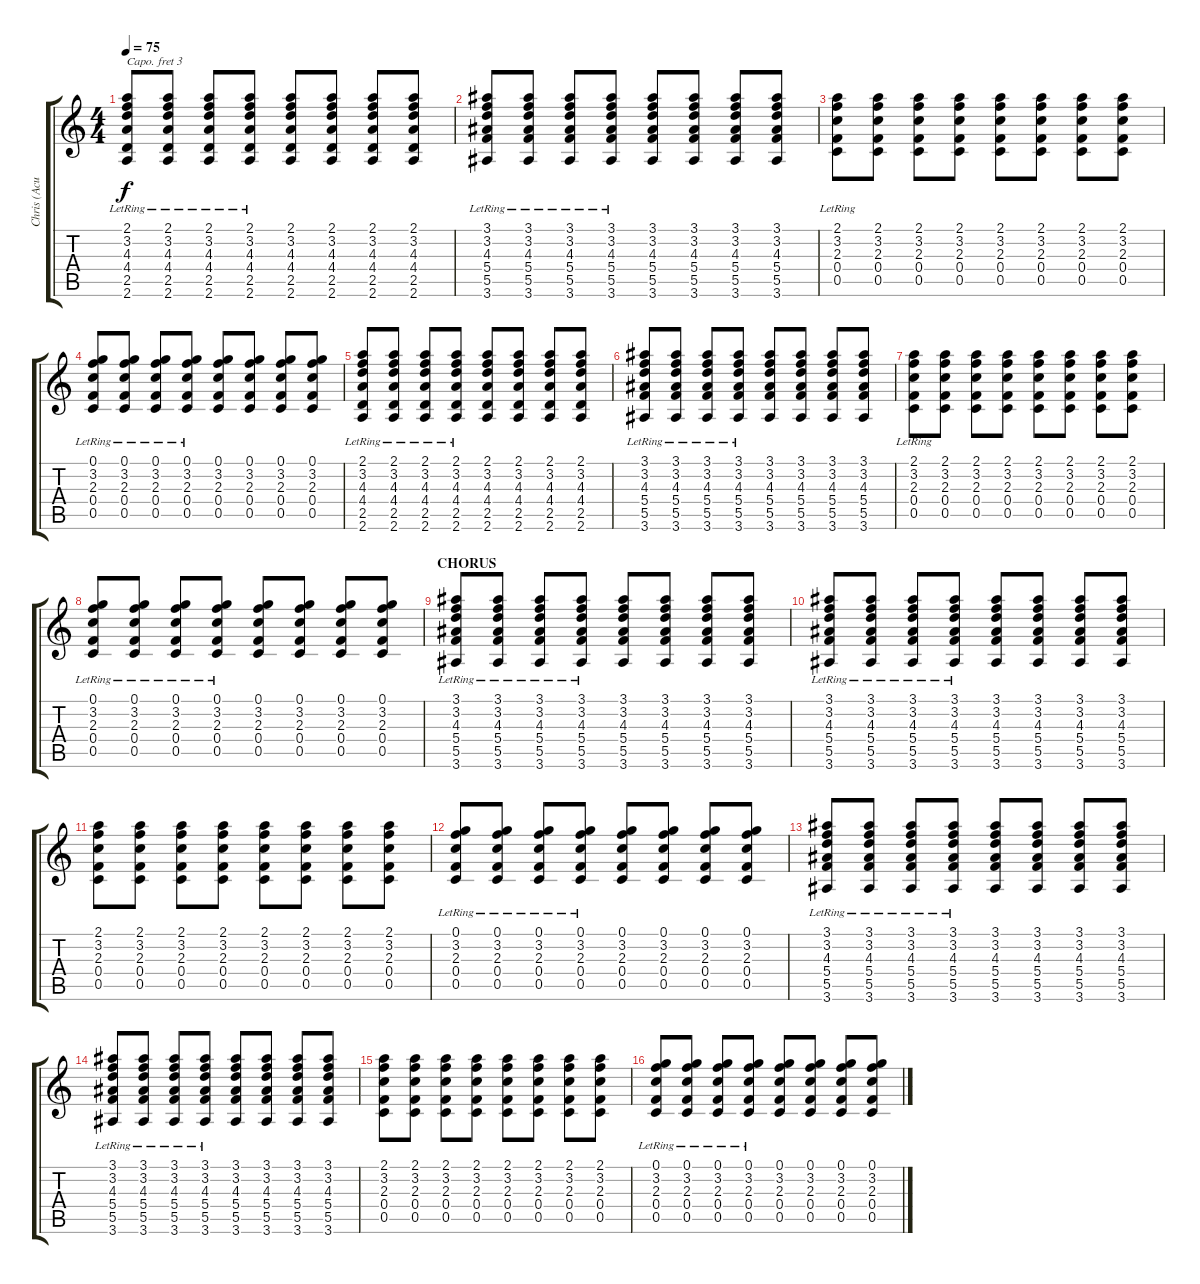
\track ("Chris (Acustica)" "Chris (Acu") {instrument acousticguitarnylon}
\staff {score tabs}
\capo 3
\tuning (E4 B3 G3 D3 A2 E2) {hide}
\ts (4 4)
\tempo 75
\clef g2
\ks c
(2.1{lr} 3.2{lr} 4.3{lr} 4.4{lr} 2.5{lr} 2.6).8{dy f} (2.1{lr} 3.2{lr} 4.3{lr} 4.4{lr} 2.5{lr} 2.6).8 (2.1{lr} 3.2{lr} 4.3{lr} 4.4{lr} 2.5{lr} 2.6).8 (2.1{lr} 3.2{lr} 4.3{lr} 4.4{lr} 2.5{lr} 2.6).8 (2.1 3.2 4.3 4.4 2.5 2.6).8 (2.1 3.2 4.3 4.4 2.5 2.6).8 (2.1 3.2 4.3 4.4 2.5 2.6).8 (2.1 3.2 4.3 4.4 2.5 2.6).8 |
(3.1{lr} 3.2{lr} 4.3{lr} 5.4{lr} 5.5{lr} 3.6{lr}).8 (3.1{lr} 3.2{lr} 4.3{lr} 5.4{lr} 5.5{lr} 3.6{lr}).8 (3.1{lr} 3.2{lr} 4.3{lr} 5.4{lr} 5.5{lr} 3.6{lr}).8 (3.1{lr} 3.2{lr} 4.3{lr} 5.4{lr} 5.5{lr} 3.6{lr}).8 (3.1 3.2 4.3 5.4 5.5 3.6).8 (3.1 3.2 4.3 5.4 5.5 3.6).8 (3.1 3.2 4.3 5.4 5.5 3.6).8 (3.1 3.2 4.3 5.4 5.5 3.6).8 |
(2.1 3.2{lr} 2.3{lr} 0.4{lr} 0.5{lr}).8 (2.1 3.2 2.3 0.4 0.5).8 (2.1 3.2 2.3 0.4 0.5).8 (2.1 3.2 2.3 0.4 0.5).8 (2.1 3.2 2.3 0.4 0.5).8 (2.1 3.2 2.3 0.4 0.5).8 (2.1 3.2 2.3 0.4 0.5).8 (2.1 3.2 2.3 0.4 0.5).8 |
(0.1 3.2{lr} 2.3{lr} 0.4{lr} 0.5{lr}).8 (0.1 3.2{lr} 2.3{lr} 0.4{lr} 0.5{lr}).8 (0.1 3.2{lr} 2.3{lr} 0.4{lr} 0.5{lr}).8 (0.1 3.2{lr} 2.3{lr} 0.4{lr} 0.5{lr}).8 (0.1 3.2 2.3 0.4 0.5).8 (0.1 3.2 2.3 0.4 0.5).8 (0.1 3.2 2.3 0.4 0.5).8 (0.1 3.2 2.3 0.4 0.5).8 |
(2.1{lr} 3.2{lr} 4.3{lr} 4.4{lr} 2.5{lr} 2.6).8 (2.1{lr} 3.2{lr} 4.3{lr} 4.4{lr} 2.5{lr} 2.6).8 (2.1{lr} 3.2{lr} 4.3{lr} 4.4{lr} 2.5{lr} 2.6).8 (2.1{lr} 3.2{lr} 4.3{lr} 4.4{lr} 2.5{lr} 2.6).8 (2.1 3.2 4.3 4.4 2.5 2.6).8 (2.1 3.2 4.3 4.4 2.5 2.6).8 (2.1 3.2 4.3 4.4 2.5 2.6).8 (2.1 3.2 4.3 4.4 2.5 2.6).8 |
(3.1{lr} 3.2{lr} 4.3{lr} 5.4{lr} 5.5{lr} 3.6{lr}).8 (3.1{lr} 3.2{lr} 4.3{lr} 5.4{lr} 5.5{lr} 3.6{lr}).8 (3.1{lr} 3.2{lr} 4.3{lr} 5.4{lr} 5.5{lr} 3.6{lr}).8 (3.1{lr} 3.2{lr} 4.3{lr} 5.4{lr} 5.5{lr} 3.6{lr}).8 (3.1 3.2 4.3 5.4 5.5 3.6).8 (3.1 3.2 4.3 5.4 5.5 3.6).8 (3.1 3.2 4.3 5.4 5.5 3.6).8 (3.1 3.2 4.3 5.4 5.5 3.6).8 |
(2.1 3.2{lr} 2.3{lr} 0.4{lr} 0.5{lr}).8 (2.1 3.2 2.3 0.4 0.5).8 (2.1 3.2 2.3 0.4 0.5).8 (2.1 3.2 2.3 0.4 0.5).8 (2.1 3.2 2.3 0.4 0.5).8 (2.1 3.2 2.3 0.4 0.5).8 (2.1 3.2 2.3 0.4 0.5).8 (2.1 3.2 2.3 0.4 0.5).8 |
(0.1 3.2{lr} 2.3{lr} 0.4{lr} 0.5{lr}).8 (0.1 3.2{lr} 2.3{lr} 0.4{lr} 0.5{lr}).8 (0.1 3.2{lr} 2.3{lr} 0.4{lr} 0.5{lr}).8 (0.1 3.2{lr} 2.3{lr} 0.4{lr} 0.5{lr}).8 (0.1 3.2 2.3 0.4 0.5).8 (0.1 3.2 2.3 0.4 0.5).8 (0.1 3.2 2.3 0.4 0.5).8 (0.1 3.2 2.3 0.4 0.5).8 |
\section ("" "CHORUS")
(3.1{lr} 3.2{lr} 4.3{lr} 5.4{lr} 5.5{lr} 3.6{lr}).8 (3.1{lr} 3.2{lr} 4.3{lr} 5.4{lr} 5.5{lr} 3.6{lr}).8 (3.1{lr} 3.2{lr} 4.3{lr} 5.4{lr} 5.5{lr} 3.6{lr}).8 (3.1{lr} 3.2{lr} 4.3{lr} 5.4{lr} 5.5{lr} 3.6{lr}).8 (3.1 3.2 4.3 5.4 5.5 3.6).8 (3.1 3.2 4.3 5.4 5.5 3.6).8 (3.1 3.2 4.3 5.4 5.5 3.6).8 (3.1 3.2 4.3 5.4 5.5 3.6).8 |
(3.1{lr} 3.2{lr} 4.3{lr} 5.4{lr} 5.5{lr} 3.6{lr}).8 (3.1{lr} 3.2{lr} 4.3{lr} 5.4{lr} 5.5{lr} 3.6{lr}).8 (3.1{lr} 3.2{lr} 4.3{lr} 5.4{lr} 5.5{lr} 3.6{lr}).8 (3.1{lr} 3.2{lr} 4.3{lr} 5.4{lr} 5.5{lr} 3.6{lr}).8 (3.1 3.2 4.3 5.4 5.5 3.6).8 (3.1 3.2 4.3 5.4 5.5 3.6).8 (3.1 3.2 4.3 5.4 5.5 3.6).8 (3.1 3.2 4.3 5.4 5.5 3.6).8 |
(2.1 3.2 2.3 0.4 0.5).8 (2.1 3.2 2.3 0.4 0.5).8 (2.1 3.2 2.3 0.4 0.5).8 (2.1 3.2 2.3 0.4 0.5).8 (2.1 3.2 2.3 0.4 0.5).8 (2.1 3.2 2.3 0.4 0.5).8 (2.1 3.2 2.3 0.4 0.5).8 (2.1 3.2 2.3 0.4 0.5).8 |
(0.1 3.2{lr} 2.3{lr} 0.4{lr} 0.5{lr}).8 (0.1 3.2{lr} 2.3{lr} 0.4{lr} 0.5{lr}).8 (0.1 3.2{lr} 2.3{lr} 0.4{lr} 0.5{lr}).8 (0.1 3.2{lr} 2.3{lr} 0.4{lr} 0.5{lr}).8 (0.1 3.2 2.3 0.4 0.5).8 (0.1 3.2 2.3 0.4 0.5).8 (0.1 3.2 2.3 0.4 0.5).8 (0.1 3.2 2.3 0.4 0.5).8 |
(3.1{lr} 3.2{lr} 4.3{lr} 5.4{lr} 5.5{lr} 3.6{lr}).8 (3.1{lr} 3.2{lr} 4.3{lr} 5.4{lr} 5.5{lr} 3.6{lr}).8 (3.1{lr} 3.2{lr} 4.3{lr} 5.4{lr} 5.5{lr} 3.6{lr}).8 (3.1{lr} 3.2{lr} 4.3{lr} 5.4{lr} 5.5{lr} 3.6{lr}).8 (3.1 3.2 4.3 5.4 5.5 3.6).8 (3.1 3.2 4.3 5.4 5.5 3.6).8 (3.1 3.2 4.3 5.4 5.5 3.6).8 (3.1 3.2 4.3 5.4 5.5 3.6).8 |
(3.1{lr} 3.2{lr} 4.3{lr} 5.4{lr} 5.5{lr} 3.6{lr}).8 (3.1{lr} 3.2{lr} 4.3{lr} 5.4{lr} 5.5{lr} 3.6{lr}).8 (3.1{lr} 3.2{lr} 4.3{lr} 5.4{lr} 5.5{lr} 3.6{lr}).8 (3.1{lr} 3.2{lr} 4.3{lr} 5.4{lr} 5.5{lr} 3.6{lr}).8 (3.1 3.2 4.3 5.4 5.5 3.6).8 (3.1 3.2 4.3 5.4 5.5 3.6).8 (3.1 3.2 4.3 5.4 5.5 3.6).8 (3.1 3.2 4.3 5.4 5.5 3.6).8 |
(2.1 3.2 2.3 0.4 0.5).8 (2.1 3.2 2.3 0.4 0.5).8 (2.1 3.2 2.3 0.4 0.5).8 (2.1 3.2 2.3 0.4 0.5).8 (2.1 3.2 2.3 0.4 0.5).8 (2.1 3.2 2.3 0.4 0.5).8 (2.1 3.2 2.3 0.4 0.5).8 (2.1 3.2 2.3 0.4 0.5).8 |
(0.1 3.2{lr} 2.3{lr} 0.4{lr} 0.5{lr}).8 (0.1 3.2{lr} 2.3{lr} 0.4{lr} 0.5{lr}).8 (0.1 3.2{lr} 2.3{lr} 0.4{lr} 0.5{lr}).8 (0.1 3.2{lr} 2.3{lr} 0.4{lr} 0.5{lr}).8 (0.1 3.2 2.3 0.4 0.5).8 (0.1 3.2 2.3 0.4 0.5).8 (0.1 3.2 2.3 0.4 0.5).8 (0.1 3.2 2.3 0.4 0.5).8
